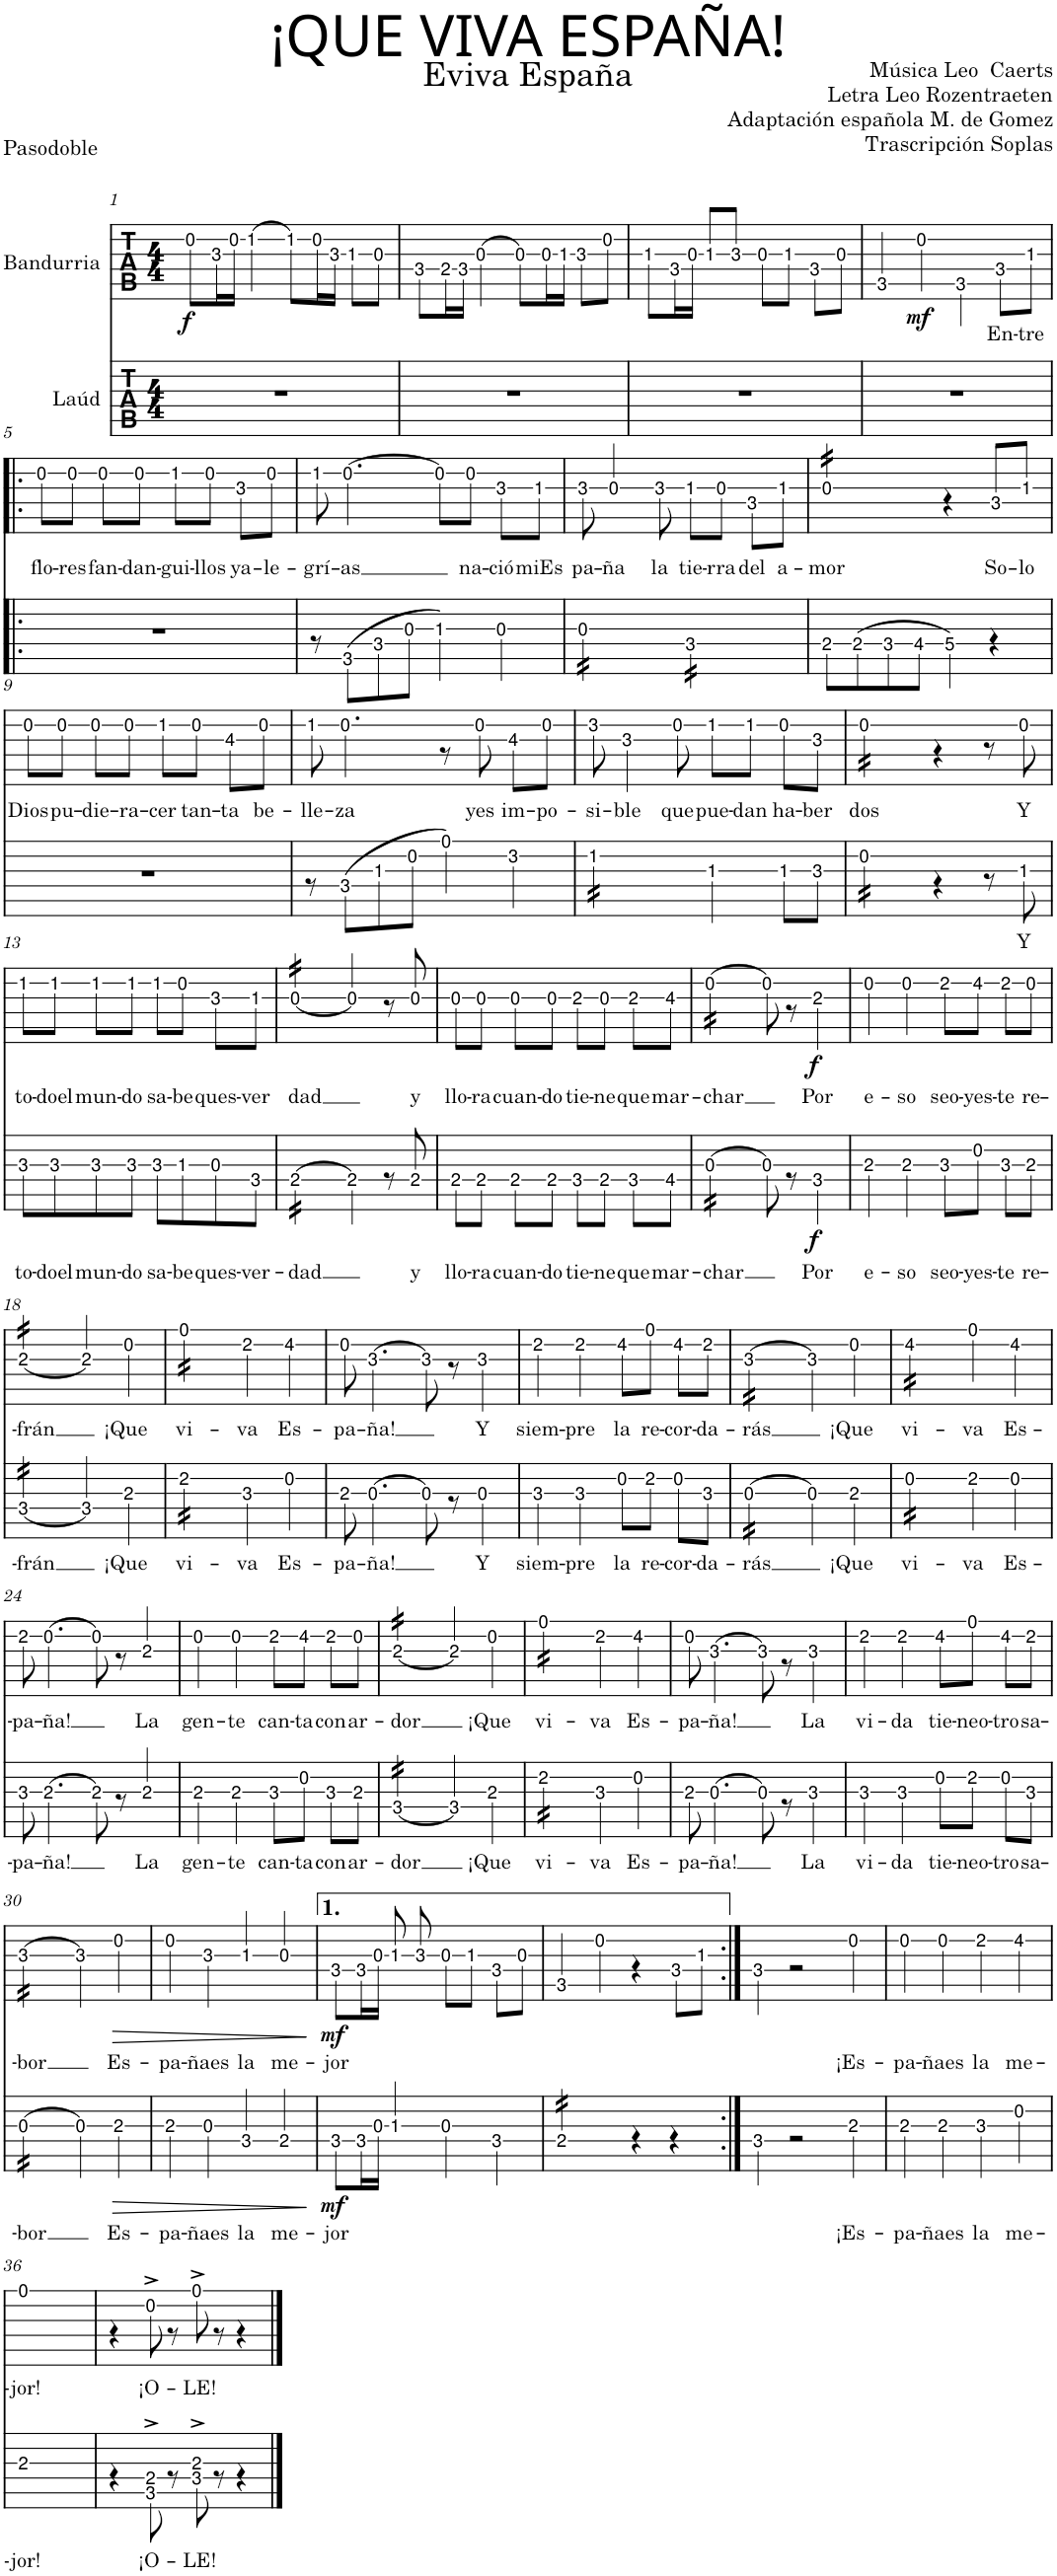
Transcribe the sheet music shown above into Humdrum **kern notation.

**kern	**dynam	**kern	**text	**dynam	**kern	**text	**dynam
*part3	*part3	*part2	*part2	*part2	*part1	*part1	*part1
*staff3	*staff3	*staff2	*staff2	*staff2	*staff1	*staff1	*staff1
*I"Guitarra clásica	*	*I"Laúd	*	*	*I"Bandurria	*	*
*stria6	*	*stria6	*	*	*stria6	*	*
*	*	*	*	*	*	*	*
*k[f#]	*	*k[f#]	*	*	*k[f#]	*	*
*M4/4	*	*M4/4	*	*	*M4/4	*	*
=1	=1	=1	=1	=1	=1	=1	=1
!	!LO:DY:b	!	!	!	!	!	!LO:DY:b
4r	f	1r	.	.	8een\L	.	f
.	.	.	.	.	16dd\L	.	.
.	.	.	.	.	16ee\JJ	.	.
[2.D:: [2.F:: [2.A:: [2.d::	.	.	.	.	[4ee#X\	.	.
.	.	.	.	.	8ee#X\L]	.	.
.	.	.	.	.	16ee\L	.	.
.	.	.	.	.	16dd\JJ	.	.
.	.	.	.	.	8cc\L	.	.
.	.	.	.	.	8b\J	.	.
=2	=2	=2	=2	=2	=2	=2	=2
4D] 4F] 4A] 4d]	.	1r	.	.	8a\L	.	.
.	.	.	.	.	16a-\L	.	.
.	.	.	.	.	16a\JJ	.	.
2BB:: 2D:: 2A-:: 2B::	.	.	.	.	[4b\	.	.
.	.	.	.	.	8b\L]	.	.
.	.	.	.	.	16b\L	.	.
.	.	.	.	.	16cc\JJ	.	.
8r	.	.	.	.	8dd\L	.	.
8BB 8D 8A- 8B	.	.	.	.	8ee\J	.	.
=3	=3	=3	=3	=3	=3	=3	=3
8AA 8E 8A 8c	.	1r	.	.	8cc\L	.	.
8r	.	.	.	.	16b--X\L	.	.
.	.	.	.	.	16cc-X\JJ	.	.
8r	.	.	.	.	8dd--X/L	.	.
8AA 8E 8A 8c	.	.	.	.	8ee--X/J	.	.
8D 8G 8B 8d	.	.	.	.	8cc-X\L	.	.
8r	.	.	.	.	8dd--X\J	.	.
8C 8F 8A 8c	.	.	.	.	8b--X\L	.	.
8r	.	.	.	.	8cc-\J	.	.
=4	=4	=4	=4	=4	=4	=4	=4
8BB 8D 8A- 8B	.	1r	.	.	4f-X/	.	.
8r	.	.	.	.	.	.	.
!	!	!	!	!	!	!	!LO:DY:b
4F-X	.	.	.	.	4ff-X\	.	mf
4FF-X	.	.	.	.	4f-X\	.	.
!	!	!	!	!	!	!LO:LY:b	!
4r	.	.	.	.	8b--X\L	En-	.
!	!	!	!	!	!	!LO:LY:b	!
.	.	.	.	.	8dd--X\J	-tre	.
!!LO:LB:g=z
=5!|:	=5!|:	=5!|:	=5!|:	=5!|:	=5!|:	=5!|:	=5!|:
!	!LO:DY:b	!	!	!	!	!LO:LY:b	!
8AA	mf	1r	.	.	8ff-X\L	flo-	.
!	!	!	!	!	!	!LO:LY:b	!
4E 4A 4c	.	.	.	.	8ff-\J	-res	.
!	!	!	!	!	!	!LO:LY:b	!
.	.	.	.	.	8ff-\L	fan-	.
!	!	!	!	!	!	!LO:LY:b	!
8E 8A 8c	.	.	.	.	8ff-\J	-dan-	.
!	!	!	!	!	!	!LO:LY:b	!
8EE\L	.	.	.	.	8gg--X\L	-gui-	.
!	!	!	!	!	!	!LO:LY:b	!
8BB\ 8D\ 8A-\ 8c-\J	.	.	.	.	8ff-X\J	-llos	.
!	!	!	!	!	!	!LO:LY:b	!
8BB\L	.	.	.	.	8ee--X\L	ya-	.
!	!	!	!	!	!	!LO:LY:b	!
8BB\ 8D\ 8A-\ 8B\J	.	.	.	.	8ff-\J	-le-	.
=6	=6	=6	=6	=6	=6	=6	=6
!	!	!	!	!	!	!LO:LY:b	!
8AA	.	8r	.	.	8gg--\	-grí-	.
!	!	!	!	!	!	!LO:LY:b	!
4E 4A 4c	.	(8E\L	.	.	[>4.ff-\	-as	.
.	.	8A\	.	.	.	.	.
8E 8A 8c	.	8B\J	.	.	.	.	.
8AA\L	.	4c\)	.	.	8ff-\L]	.	.
!	!	!	!	!	!	!LO:LY:b	!
8E\ 8A\ 8c\J	.	.	.	.	8ff-X\J	na-	.
!	!	!	!	!	!	!LO:LY:b	!
8EE\L	.	4B\	.	.	8ee--X\L	-ció	.
!	!	!	!	!	!	!LO:LY:b	!
8E\ 8A\ 8c\J	.	.	.	.	8dd--X\J	miEs	.
=7	=7	=7	=7	=7	=7	=7	=7
!	!	!	!	!	!	!LO:LY:b	!
8GG	.	2B\	.	.	8ee--\	pa-	.
!	!	!	!	!	!	!LO:LY:b	!
4BB 4D 4G 4B	.	.	.	.	4cc-X/	-ña	.
!	!	!	!	!	!	!LO:LY:b	!
8EE	.	.	.	.	8ee--\	la	.
!	!	!	!	!	!	!LO:LY:b	!
8FF\L	.	2A\	.	.	8dd--X\L	tie-	.
!	!	!	!	!	!	!LO:LY:b	!
8C\ 8F\ 8A\ 8c\J	.	.	.	.	8cc-X\J	-rra	.
!	!	!	!	!	!	!LO:LY:b	!
8C\L	.	.	.	.	8b--X\L	del	.
!	!	!	!	!	!	!LO:LY:b	!
8C\ 8F\ 8A\ 8c\J	.	.	.	.	8dd--\J	a-	.
=8	=8	=8	=8	=8	=8	=8	=8
!	!	!	!	!	!	!LO:LY:b	!
8EE\L	.	8A-\L	.	.	2cc-/	-mor	.
8BB\ 8D\ 8A-\ 8B\J	.	(8A-\	.	.	.	.	.
8AA-\L	.	8A\	.	.	.	.	.
8BB\J	.	8B-\J	.	.	.	.	.
8EE	.	4c-\)	.	.	4r	.	.
8r	.	.	.	.	.	.	.
!	!	!	!	!	!	!LO:LY:b	!
4r	.	4r	.	.	8b--X/L	So-	.
!	!	!	!	!	!	!LO:LY:b	!
.	.	.	.	.	8dd--X/J	-lo	.
!!LO:LB:g=z
=9	=9	=9	=9	=9	=9	=9	=9
!	!	!	!	!	!	!LO:LY:b	!
8AA	.	1r	.	.	8ff-X\L	Dios	.
!	!	!	!	!	!	!LO:LY:b	!
4E 4A 4c	.	.	.	.	8ff-\J	pu-	.
!	!	!	!	!	!	!LO:LY:b	!
.	.	.	.	.	8ff-\L	-die-	.
!	!	!	!	!	!	!LO:LY:b	!
8E 8A 8c	.	.	.	.	8ff-\J	-ra-	.
!	!	!	!	!	!	!LO:LY:b	!
8EE\L	.	.	.	.	8gg--X\L	-cer	.
!	!	!	!	!	!	!LO:LY:b	!
8BB\ 8D\ 8A-\ 8c-\J	.	.	.	.	8ff-X\J	tan-	.
!	!	!	!	!	!	!LO:LY:b	!
8BB\L	.	.	.	.	8ee-\L	-ta	.
!	!	!	!	!	!	!LO:LY:b	!
8BB\ 8D\ 8A-\ 8B\J	.	.	.	.	8ff-\J	be-	.
=10	=10	=10	=10	=10	=10	=10	=10
!	!	!	!	!	!	!LO:LY:b	!
8AA	.	8r	.	.	8gg--\	-lle-	.
!	!	!	!	!	!	!LO:LY:b	!
4E 4A 4c	.	(8A\L	.	.	4.ff-\	-za	.
.	.	8c\	.	.	.	.	.
8E 8A 8c	.	8e\J	.	.	.	.	.
8AA\L	.	4a\)	.	.	8r	.	.
!	!	!	!	!	!	!LO:LY:b	!
8E\ 8A\ 8c\J	.	.	.	.	8ff-X\	yes	.
!	!	!	!	!	!	!LO:LY:b	!
8EE\L	.	4g\	.	.	8ee-\L	im-	.
!	!	!	!	!	!	!LO:LY:b	!
8E\ 8A\ 8c\J	.	.	.	.	8ff-\J	-po-	.
=11	=11	=11	=11	=11	=11	=11	=11
!	!	!	!	!	!	!LO:LY:b	!
8GG	.	2f\	.	.	8aa--X\	-si-	.
!	!	!	!	!	!	!LO:LY:b	!
4BB 4D 4G 4B	.	.	.	.	4ee--X\	-ble	.
!	!	!	!	!	!	!LO:LY:b	!
8EE	.	.	.	.	8ff-\	que	.
!	!	!	!	!	!	!LO:LY:b	!
8FF\L	.	4c\	.	.	8gg--X\L	pue-	.
!	!	!	!	!	!	!LO:LY:b	!
8C\ 8F\ 8A\ 8c\J	.	.	.	.	8gg--\J	-dan	.
!	!	!	!	!	!	!LO:LY:b	!
8C\L	.	8c\L	.	.	8ff-X\L	ha-	.
!	!	!	!	!	!	!LO:LY:b	!
8C\ 8F\ 8A\ 8c\J	.	8d\J	.	.	8ee--X\J	-ber	.
=12	=12	=12	=12	=12	=12	=12	=12
!	!	!	!	!	!	!LO:LY:b	!
8EE	.	2e\	.	.	2ff-\	dos	.
4BB 4D 4A- 4B	.	.	.	.	.	.	.
8BB 8D 8A- 8c-	.	.	.	.	.	.	.
8EE\L	.	4r	.	.	4r	.	.
8BB\ 8D\ 8A-\ 8c-\J	.	.	.	.	.	.	.
8BB\L	.	8r	.	.	8r	.	.
!	!	!	!LO:LY:b	!	!	!LO:LY:b	!
8BB\ 8D\ 8A-\ 8B\J	.	8c\	Y	.	8ff-X\	Y	.
!!LO:LB:g=z
=13	=13	=13	=13	=13	=13	=13	=13
!	!	!	!LO:LY:b	!	!	!LO:LY:b	!
8EE#	.	8d\L	to-	.	8gg--X\L	to-	.
!	!	!	!LO:LY:b	!	!	!LO:LY:b	!
4C 4E# 4A 4c	.	8d\	-doel	.	8gg--\J	-doel	.
!	!	!	!LO:LY:b	!	!	!LO:LY:b	!
.	.	8d\	mun-	.	8gg--\L	mun-	.
!	!	!	!LO:LY:b	!	!	!LO:LY:b	!
8C 8E# 8A 8c	.	8d\J	-do	.	8gg--\J	-do	.
!	!	!	!LO:LY:b	!	!	!LO:LY:b	!
8EE#\L	.	8d\L	sa-	.	8gg--X\L	sa-	.
!	!	!	!LO:LY:b	!	!	!LO:LY:b	!
8C\ 8E#\ 8A\ 8c\J	.	8c\	-be	.	8ff-X\J	-be	.
!	!	!	!LO:LY:b	!	!	!LO:LY:b	!
8C\L	.	8B\	ques-	.	8ee--X\L	ques-	.
!	!	!	!LO:LY:b	!	!	!LO:LY:b	!
8C\ 8E#\ 8A\ 8c\J	.	8A\J	-ver-	.	8dd--X\J	-ver	.
=14	=14	=14	=14	=14	=14	=14	=14
!	!	!	!LO:LY:b	!	!	!LO:LY:b	!
8EE	.	[2G#\	-dad	.	[<2cc-X/	-dad	.
4BB 4D 4A- 4B	.	.	.	.	.	.	.
8BB 8D 8A- 8c-	.	.	.	.	.	.	.
8EE\L	.	4G#\]	.	.	4cc-/]	.	.
8BB\ 8D\ 8A-\ 8c-\J	.	.	.	.	.	.	.
8BB\L	.	8r	.	.	8r	.	.
!	!	!	!LO:LY:b	!	!	!LO:LY:b	!
8BB\ 8D\ 8A-\ 8B\J	.	8G#/	y	.	8cc-X/	y	.
=15	=15	=15	=15	=15	=15	=15	=15
!	!	!	!LO:LY:b	!	!	!LO:LY:b	!
8FF#	.	8G#\L	llo-	.	8cc-\L	llo-	.
!	!	!	!LO:LY:b	!	!	!LO:LY:b	!
4D# 4F# 4B	.	8G#\J	-ra	.	8cc-\J	-ra	.
!	!	!	!LO:LY:b	!	!	!LO:LY:b	!
.	.	8G#\L	cuan-	.	8cc-\L	cuan-	.
!	!	!	!LO:LY:b	!	!	!LO:LY:b	!
8E- 8F# 8B	.	8G#\J	-do	.	8cc-\J	-do	.
!	!	!	!LO:LY:b	!	!	!LO:LY:b	!
8FF#\L	.	8A\L	tie-	.	8dd-X\L	tie-	.
!	!	!	!LO:LY:b	!	!	!LO:LY:b	!
8E-\ 8F#\ 8B\J	.	8G#\J	-ne	.	8cc-X\J	-ne	.
!	!	!	!LO:LY:b	!	!	!LO:LY:b	!
8D-\L	.	8A\L	que	.	8dd-\L	que	.
!	!	!	!LO:LY:b	!	!	!LO:LY:b	!
8E-\ 8F#\ 8B\J	.	8B-\J	mar-	.	8ee-\J	mar-	.
=16	=16	=16	=16	=16	=16	=16	=16
!	!	!	!LO:LY:b	!	!	!LO:LY:b	!
8EE	.	[2B\	-char	.	[2ff-X\	-char	.
4BB 4E 4A- 4B	.	.	.	.	.	.	.
8BB 8E 8A- 8c-	.	.	.	.	.	.	.
4BB 4E 4A- 4c-	.	8B\]	.	.	8ff-\]	.	.
.	.	8r	.	.	8r	.	.
!	!	!	!LO:LY:b	!LO:DY:b	!	!LO:LY:b	!LO:DY:b
4r	.	4A\	Por	f	4dd-X\	Por	f
=17	=17	=17	=17	=17	=17	=17	=17
!	!	!	!LO:LY:b	!	!	!LO:LY:b	!
8AA	.	4c#\	e-	.	4ff-X\	e-	.
4E 4A 4c#	.	.	.	.	.	.	.
!	!	!	!LO:LY:b	!	!	!LO:LY:b	!
.	.	4c#\	-so	.	4ff-\	-so	.
8E 8A 8c#	.	.	.	.	.	.	.
!	!	!	!LO:LY:b	!	!	!LO:LY:b	!
8EE\L	.	8d\L	seo-	.	8gg-X\L	seo-	.
!	!	!	!LO:LY:b	!	!	!LO:LY:b	!
8BB\ 8D\ 8A-\ 8c-\J	.	8e\J	-yes-	.	8aa-\J	-yes-	.
!	!	!	!LO:LY:b	!	!	!LO:LY:b	!
8BB\L	.	8d\L	-te	.	8gg-\L	-te	.
!	!	!	!LO:LY:b	!	!	!LO:LY:b	!
8BB\ 8D\ 8A-\ 8B\J	.	8c#\J	re-	.	8ff-X\J	re-	.
!!LO:LB:g=z
=18	=18	=18	=18	=18	=18	=18	=18
!	!	!	!LO:LY:b	!	!	!LO:LY:b	!
8AA	.	[2A/	-frán	.	[<2dd-X/	-frán	.
4E 4A 4c#	.	.	.	.	.	.	.
8E 8A 8c#	.	.	.	.	.	.	.
8AA\L	.	4A/]	.	.	4dd-/]	.	.
8E\ 8A\ 8c#\J	.	.	.	.	.	.	.
!	!	!	!LO:LY:b	!	!	!LO:LY:b	!
8EE\L	.	4c#\	¡Que	.	4ff-X\	¡Que	.
8E\ 8A\ 8c#\J	.	.	.	.	.	.	.
=19	=19	=19	=19	=19	=19	=19	=19
!	!	!	!LO:LY:b	!	!	!LO:LY:b	!
8AA	.	2f#X\	vi-	.	2bb--X\	vi-	.
4E 4A 4c#	.	.	.	.	.	.	.
8E 8A 8c#	.	.	.	.	.	.	.
!	!	!	!LO:LY:b	!	!	!LO:LY:b	!
8AA\L	.	4d\	-va	.	4gg-X\	-va	.
8E\ 8A\ 8c#\J	.	.	.	.	.	.	.
!	!	!	!LO:LY:b	!	!	!LO:LY:b	!
8EE\L	.	4e\	Es-	.	4aa-\	Es-	.
8E\ 8A\ 8c#\J	.	.	.	.	.	.	.
=20	=20	=20	=20	=20	=20	=20	=20
!	!	!	!LO:LY:b	!	!	!LO:LY:b	!
8EE	.	8c#\	-pa-	.	8ff-X\	-pa-	.
!	!	!	!LO:LY:b	!	!	!LO:LY:b	!
4BB 4D 4A- 4B	.	[>4.B\	-ña!	.	[>4.ee--X\	-ña!	.
8BB 8D 8A- 8c-	.	.	.	.	.	.	.
8EE\L	.	8B\]	.	.	8ee--\]	.	.
8BB\ 8D\ 8A-\ 8c-\J	.	8r	.	.	8r	.	.
!	!	!	!LO:LY:b	!	!	!LO:LY:b	!
8BB\L	.	4B\	Y	.	4ee--X\	Y	.
8BB\ 8D\ 8A-\ 8B\J	.	.	.	.	.	.	.
=21	=21	=21	=21	=21	=21	=21	=21
!	!	!	!LO:LY:b	!	!	!LO:LY:b	!
8D	.	4d\	siem-	.	4gg-X\	siem-	.
4D 4A 4d	.	.	.	.	.	.	.
!	!	!	!LO:LY:b	!	!	!LO:LY:b	!
.	.	4d\	-pre	.	4gg-\	-pre	.
8D 8A 8d	.	.	.	.	.	.	.
!	!	!	!LO:LY:b	!	!	!LO:LY:b	!
8FF#\L	.	8e\L	la	.	8aa-\L	la	.
!	!	!	!LO:LY:b	!	!	!LO:LY:b	!
8D\ 8A\ 8d\J	.	8f#X\J	re-	.	8bb--X\J	re-	.
!	!	!	!LO:LY:b	!	!	!LO:LY:b	!
8D\L	.	8e\L	-cor-	.	8aa-\L	-cor-	.
!	!	!	!LO:LY:b	!	!	!LO:LY:b	!
8D\ 8A\ 8d\J	.	8d\J	-da-	.	8gg-X\J	-da-	.
=22	=22	=22	=22	=22	=22	=22	=22
!	!	!	!LO:LY:b	!	!	!LO:LY:b	!
8EE	.	[>2B--X\	-rás	.	[>2ee--X\	-rás	.
4BB 4D 4A- 4B	.	.	.	.	.	.	.
8BB 8D 8A- 8c-	.	.	.	.	.	.	.
8EE\L	.	4e--\]	.	.	4ee--\]	.	.
8BB\ 8D\ 8A-\ 8c-\J	.	.	.	.	.	.	.
!	!	!	!LO:LY:b	!	!	!LO:LY:b	!
8BB\L	.	4c#\	¡Que	.	4ff-X\	¡Que	.
8BB\ 8D\ 8A-\ 8B\J	.	.	.	.	.	.	.
=23	=23	=23	=23	=23	=23	=23	=23
!	!	!	!LO:LY:b	!	!	!LO:LY:b	!
8EE	.	2e\	vi-	.	2aa-\	vi-	.
4BB 4D 4A- 4B	.	.	.	.	.	.	.
8BB 8D 8A- 8c-	.	.	.	.	.	.	.
!	!	!	!LO:LY:b	!	!	!LO:LY:b	!
8EE\L	.	4f#\	-va	.	4bb--X\	-va	.
8BB\ 8D\ 8A-\ 8c-\J	.	.	.	.	.	.	.
!	!	!	!LO:LY:b	!	!	!LO:LY:b	!
8BB\L	.	4e\	Es-	.	4aa-\	Es-	.
8BB\ 8D\ 8A-\ 8B\J	.	.	.	.	.	.	.
!!LO:LB:g=z
=24	=24	=24	=24	=24	=24	=24	=24
!	!	!	!LO:LY:b	!	!	!LO:LY:b	!
8AA	.	8d\	-pa-	.	8gg-X\	-pa-	.
!	!	!	!LO:LY:b	!	!	!LO:LY:b	!
4E 4A 4c#	.	[4.c#\	-ña!	.	[>4.ff-X\	-ña!	.
8E 8A 8c#	.	.	.	.	.	.	.
8AA\L	.	8c#\]	.	.	8ff-\]	.	.
8E\ 8A\ 8c#\J	.	8r	.	.	8r	.	.
!	!	!	!LO:LY:b	!	!	!LO:LY:b	!
8EE\L	.	4d-X/	La	.	4dd-X/	La	.
8E\ 8A\ 8c#\J	.	.	.	.	.	.	.
=25	=25	=25	=25	=25	=25	=25	=25
!	!	!	!LO:LY:b	!	!	!LO:LY:b	!
8AA	.	4c#\	gen-	.	4ff-X\	gen-	.
4E 4A 4c#	.	.	.	.	.	.	.
!	!	!	!LO:LY:b	!	!	!LO:LY:b	!
.	.	4c#\	-te	.	4ff-\	-te	.
8E 8A 8c#	.	.	.	.	.	.	.
!	!	!	!LO:LY:b	!	!	!LO:LY:b	!
8EE\L	.	8d\L	can-	.	8gg-X\L	can-	.
!	!	!	!LO:LY:b	!	!	!LO:LY:b	!
8BB\ 8D\ 8A-\ 8c-\J	.	8e\J	-ta	.	8aa-\J	-ta	.
!	!	!	!LO:LY:b	!	!	!LO:LY:b	!
8BB\L	.	8d\L	con	.	8gg-\L	con	.
!	!	!	!LO:LY:b	!	!	!LO:LY:b	!
8BB\ 8D\ 8A-\ 8B\J	.	8c#\J	ar-	.	8ff-X\J	ar-	.
=26	=26	=26	=26	=26	=26	=26	=26
!	!	!	!LO:LY:b	!	!	!LO:LY:b	!
8AA	.	[2A/	-dor	.	[<2dd-X/	-dor	.
4E 4A 4c#	.	.	.	.	.	.	.
8E 8A 8c#	.	.	.	.	.	.	.
8AA\L	.	4A/]	.	.	4dd-/]	.	.
8E\ 8A\ 8c#\J	.	.	.	.	.	.	.
!	!	!	!LO:LY:b	!	!	!LO:LY:b	!
8EE\L	.	4c#\	¡Que	.	4ff-X\	¡Que	.
8E\ 8A\ 8c#\J	.	.	.	.	.	.	.
=27	=27	=27	=27	=27	=27	=27	=27
!	!	!	!LO:LY:b	!	!	!LO:LY:b	!
8AA	.	2f#\	vi-	.	2bb--X\	vi-	.
4E 4A 4c#	.	.	.	.	.	.	.
8E 8A 8c#	.	.	.	.	.	.	.
!	!	!	!LO:LY:b	!	!	!LO:LY:b	!
8AA\L	.	4d\	-va	.	4gg-X\	-va	.
8E\ 8A\ 8c#\J	.	.	.	.	.	.	.
!	!	!	!LO:LY:b	!	!	!LO:LY:b	!
8EE\L	.	4e\	Es-	.	4aa-\	Es-	.
8E\ 8A\ 8c#\J	.	.	.	.	.	.	.
=28	=28	=28	=28	=28	=28	=28	=28
!	!	!	!LO:LY:b	!	!	!LO:LY:b	!
8EE	.	8d-\	-pa-	.	8ff-X\	-pa-	.
!	!	!	!LO:LY:b	!	!	!LO:LY:b	!
4BB 4D 4A- 4B	.	[>4.B\	-ña!	.	[>4.ee--X\	-ña!	.
8BB 8D 8A- 8c-	.	.	.	.	.	.	.
8EE\L	.	8B\]	.	.	8ee--\]	.	.
8BB\ 8D\ 8A-\ 8c-\J	.	8r	.	.	8r	.	.
!	!	!	!LO:LY:b	!	!	!LO:LY:b	!
8BB\L	.	4e--X\	La	.	4ee--X\	La	.
8BB\ 8D\ 8A-\ 8B\J	.	.	.	.	.	.	.
=29	=29	=29	=29	=29	=29	=29	=29
!	!	!	!LO:LY:b	!	!	!LO:LY:b	!
8D	.	4d\	vi-	.	4gg-X\	vi-	.
4D 4A 4d	.	.	.	.	.	.	.
!	!	!	!LO:LY:b	!	!	!LO:LY:b	!
.	.	4d\	-da	.	4gg-\	-da	.
8D 8A 8d	.	.	.	.	.	.	.
!	!	!	!LO:LY:b	!	!	!LO:LY:b	!
8FF#\L	.	8e\L	tie-	.	8aa-\L	tie-	.
!	!	!	!LO:LY:b	!	!	!LO:LY:b	!
8D\ 8A\ 8d\J	.	8f#X\J	-neo-	.	8bb--X\J	-neo-	.
!	!	!	!LO:LY:b	!	!	!LO:LY:b	!
8D\L	.	8e\L	-tro	.	8aa-\L	-tro	.
!	!	!	!LO:LY:b	!	!	!LO:LY:b	!
8D\ 8A\ 8d\J	.	8d\J	sa-	.	8gg-X\J	sa-	.
!!LO:LB:g=z
=30	=30	=30	=30	=30	=30	=30	=30
!	!	!	!LO:LY:b	!	!	!LO:LY:b	!
8EE	.	[>2B--X\	-bor	.	[>2ee--X\	-bor	.
4BB 4D 4A- 4B	.	.	.	.	.	.	.
8BB 8D 8A- 8c-	.	.	.	.	.	.	.
8EE\L	.	4e--\]	.	.	4ee--\]	.	.
8BB\ 8D\ 8A-\ 8c-\J	.	.	.	.	.	.	.
!	!	!	!LO:LY:b	!LO:HP:b	!	!LO:LY:b	!LO:HP:b
8BB\L	.	4c#\	Es-	>	4ff-X\	Es-	>
8BB\ 8D\ 8A-\ 8B\J	.	.	.	.	.	.	.
=31	=31	=31	=31	=31	=31	=31	=31
!	!	!	!LO:LY:b	!	!	!LO:LY:b	!
8EE	.	4c#\	-pa-	.	4ff-\	-pa-	.
4BB 4D 4A- 4B	.	.	.	.	.	.	.
!	!	!	!LO:LY:b	!	!	!LO:LY:b	!
.	.	4B\	-ñaes	.	4ee--X\	-ñaes	.
8BB 8D 8A- 8c-	.	.	.	.	.	.	.
!	!	!	!LO:LY:b	!	!	!LO:LY:b	!
8EE\L	.	4A/	la	.	4dd--X/	la	.
8BB\ 8D\ 8A-\ 8c-\J	.	.	.	.	.	.	.
!	!	!	!LO:LY:b	!	!	!LO:LY:b	!
8BB\L	.	4A-/	me-	.	4cc-X/	me-	.
8BB\ 8D\ 8A-\ 8B\J	.	.	.	.	.	.	.
.	.	.	.	]	.	.	]
=32	=32	=32	=32	=32	=32	=32	=32
!	!	!	!LO:LY:b	!LO:DY:b	!	!LO:LY:b	!LO:DY:b
8AA	.	8B--X\L	-jor	mf	8b--X\L	-jor	mf
4E 4A 4c	.	16A\L	.	.	16b--\L	.	.
.	.	16B\JJ	.	.	16cc-\JJ	.	.
.	.	4c/	.	.	8dd--/	.	.
8E 8A 8c	.	.	.	.	8ee--X/	.	.
8BB^ 8D^ 8G^ 8B^	.	4c-X\	.	.	8cc-X\L	.	.
8r	.	.	.	.	8dd--X\J	.	.
8C^ 8E#^ 8A^ 8c^	.	4B--X\	.	.	8b--X\L	.	.
8r	.	.	.	.	8cc-\J	.	.
=33	=33	=33	=33	=33	=33	=33	=33
8EE	.	2G#/	.	.	4f-X/	.	.
4BB 4D 4A- 4B	.	.	.	.	.	.	.
.	.	.	.	.	4ff-X\	.	.
8BB 8D 8A- 8c-	.	.	.	.	.	.	.
8BB^ 8D^ 8A-^ 8c-^	.	4r	.	.	4r	.	.
8r	.	.	.	.	.	.	.
4r	.	4r	.	.	8b--X\L	.	.
.	.	.	.	.	8dd--X\J	.	.
=34:|!	=34:|!	=34:|!	=34:|!	=34:|!	=34:|!	=34:|!	=34:|!
8AA	.	4A\	.	.	4b--X\	.	.
4E 4A 4c	.	.	.	.	.	.	.
.	.	2r	.	.	2r	.	.
8E 8A 8c	.	.	.	.	.	.	.
8E 8A 8c	.	.	.	.	.	.	.
8r	.	.	.	.	.	.	.
!	!	!	!LO:LY:b	!	!	!LO:LY:b	!
4r	.	4c#\	¡Es-	.	4ff-\	¡Es-	.
=35	=35	=35	=35	=35	=35	=35	=35
!	!	!	!LO:LY:b	!	!	!LO:LY:b	!
1r	.	4c#\	-pa-	.	4ff-\	-pa-	.
!	!	!	!LO:LY:b	!	!	!LO:LY:b	!
.	.	4c#\	-ñaes	.	4ff-\	-ñaes	.
!	!	!	!LO:LY:b	!	!	!LO:LY:b	!
.	.	4d\	la	.	4gg-X\	la	.
!	!	!	!LO:LY:b	!	!	!LO:LY:b	!
.	.	4e\	me-	.	4aa-\	me-	.
!!LO:LB:g=z
=36	=36	=36	=36	=36	=36	=36	=36
!	!	!	!LO:LY:b	!	!	!LO:LY:b	!
8AA	.	1c#	-jor!	.	1bb--X	-jor!	.
4E 4A 4c#	.	.	.	.	.	.	.
8E 8A 8c#	.	.	.	.	.	.	.
8AA\L	.	.	.	.	.	.	.
8E\ 8A\ 8c#\J	.	.	.	.	.	.	.
8EE\L	.	.	.	.	.	.	.
8E\ 8A\ 8c#\J	.	.	.	.	.	.	.
=37	=37	=37	=37	=37	=37	=37	=37
8E 8A 8c#	.	4r	.	.	4r	.	.
8r	.	.	.	.	.	.	.
!	!	!	!LO:LY:b	!	!	!LO:LY:b	!
8BB^ 8D^ 8A-^ 8B^	.	8E\^ 8G#\^	¡O-	.	8ee^\	¡O-	.
8r	.	8r	.	.	8r	.	.
!	!	!	!LO:LY:b	!	!	!LO:LY:b	!
4E^ 4A^ 4c#^	.	8A\^ 8c#\^	-LE!	.	8aa^\	-LE!	.
.	.	8r	.	.	8r	.	.
4r	.	4r	.	.	4r	.	.
==	==	==	==	==	==	==	==
*-	*-	*-	*-	*-	*-	*-	*-
